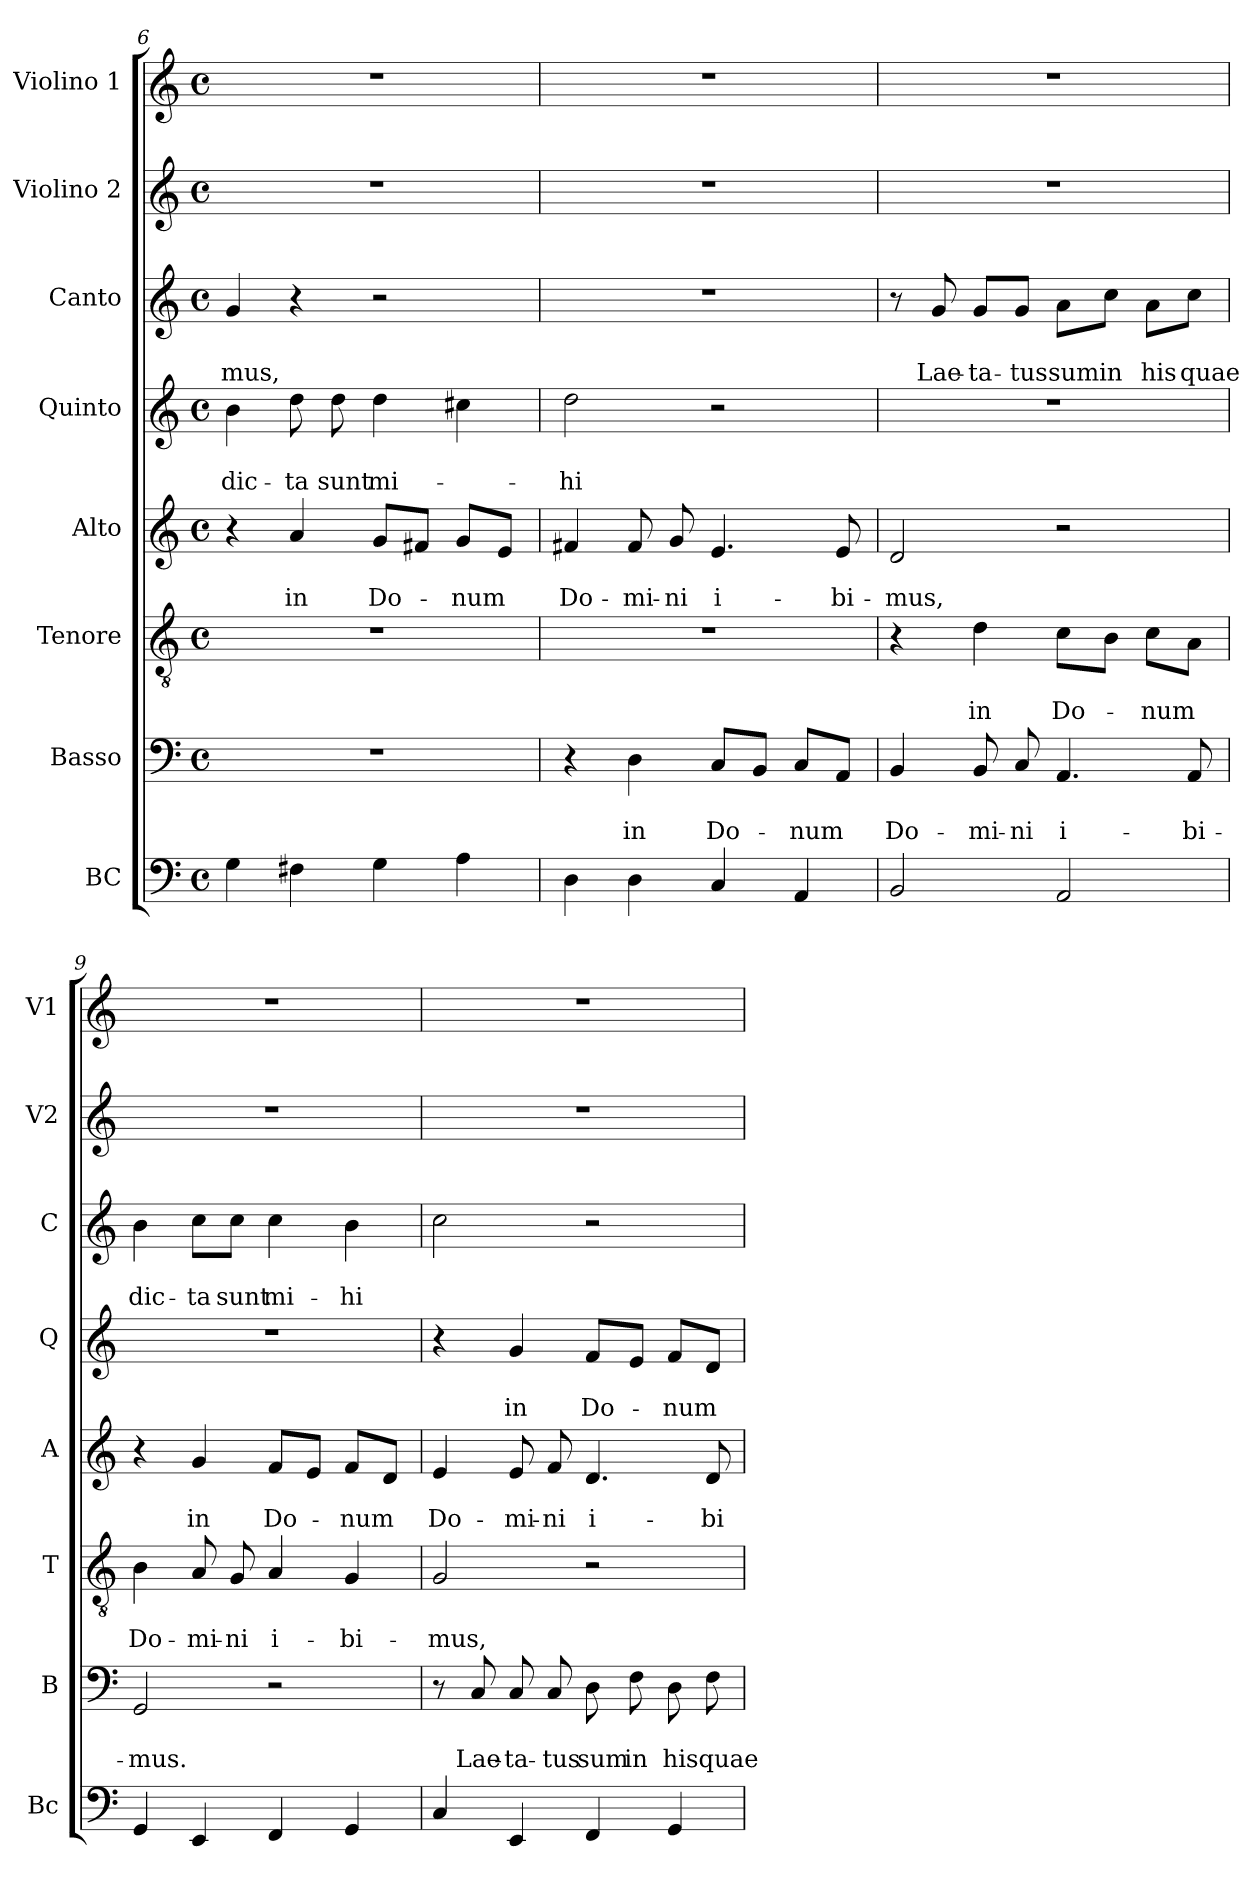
**kern	**kern	**text	**text	**kern	**text	**text	**kern	**text	**text	**kern	**text	**text	**kern	**text	**text	**kern	**kern
*part8	*part7	*part7	*part7	*part6	*part6	*part6	*part5	*part5	*part5	*part4	*part4	*part4	*part3	*part3	*part3	*part2	*part1
*staff8	*staff7	*staff7	*staff7	*staff6	*staff6	*staff6	*staff5	*staff5	*staff5	*staff4	*staff4	*staff4	*staff3	*staff3	*staff3	*staff2	*staff1
*I"BC	*I"Basso	*	*	*I"Tenore	*	*	*I"Alto	*	*	*I"Quinto	*	*	*I"Canto	*	*	*I"Violino 2	*I"Violino 1
*I'Bc	*I'B	*	*	*I'T	*	*	*I'A	*	*	*I'Q	*	*	*I'C	*	*	*I'V2	*I'V1
*clefF4	*clefF4	*	*	*clefGv2	*	*	*clefG2	*	*	*clefG2	*	*	*clefG2	*	*	*clefG2	*clefG2
*k[]	*k[]	*	*	*k[]	*	*	*k[]	*	*	*k[]	*	*	*k[]	*	*	*k[]	*k[]
*C:	*C:	*	*	*C:	*	*	*C:	*	*	*C:	*	*	*C:	*	*	*C:	*C:
*M4/4	*M4/4	*	*	*M4/4	*	*	*M4/4	*	*	*M4/4	*	*	*M4/4	*	*	*M4/4	*M4/4
*met(c)	*met(c)	*	*	*met(c)	*	*	*met(c)	*	*	*met(c)	*	*	*met(c)	*	*	*met(c)	*met(c)
=6	=6	=6	=6	=6	=6	=6	=6	=6	=6	=6	=6	=6	=6	=6	=6	=6	=6
!	!	!	!	!	!	!	!	!	!	!	!	!LO:LY:b	!	!	!LO:LY:b	!	!
4G\	1r	.	.	1r	.	.	4r	.	.	4b\	.	dic-	4g/	.	-mus,	1r	1r
!	!	!	!	!	!	!	!	!	!LO:LY:b	!	!	!LO:LY:b	!	!	!	!	!
4F#X\	.	.	.	.	.	.	4a/	.	in	8dd\	.	-ta	4r	.	.	.	.
!	!	!	!	!	!	!	!	!	!	!	!	!LO:LY:b	!	!	!	!	!
.	.	.	.	.	.	.	.	.	.	8dd\	.	sunt	.	.	.	.	.
!	!	!	!	!	!	!	!	!	!LO:LY:b	!	!	!LO:LY:b	!	!	!	!	!
4G\	.	.	.	.	.	.	8g/L	.	Do-	4dd\	.	mi-	2r	.	.	.	.
.	.	.	.	.	.	.	8f#X/J	.	.	.	.	.	.	.	.	.	.
!	!	!	!	!	!	!	!	!	!LO:LY:b	!	!	!	!	!	!	!	!
4A\	.	.	.	.	.	.	8g/L	.	-num	4cc#X\	.	.	.	.	.	.	.
.	.	.	.	.	.	.	8e/J	.	.	.	.	.	.	.	.	.	.
=7	=7	=7	=7	=7	=7	=7	=7	=7	=7	=7	=7	=7	=7	=7	=7	=7	=7
!	!	!	!	!	!	!	!	!	!LO:LY:b	!	!	!LO:LY:b	!	!	!	!	!
4D\	4r	.	.	1r	.	.	4f#X/	.	Do-	2dd\	.	-hi	1r	.	.	1r	1r
!	!	!	!LO:LY:b	!	!	!	!	!	!LO:LY:b	!	!	!	!	!	!	!	!
4D\	4D\	.	in	.	.	.	8f#/	.	-mi-	.	.	.	.	.	.	.	.
!	!	!	!	!	!	!	!	!	!LO:LY:b	!	!	!	!	!	!	!	!
.	.	.	.	.	.	.	8g/	.	-ni	.	.	.	.	.	.	.	.
!	!	!	!LO:LY:b	!	!	!	!	!	!LO:LY:b	!	!	!	!	!	!	!	!
4C/	8C/L	.	Do-	.	.	.	4.e/	.	i-	2r	.	.	.	.	.	.	.
.	8BB/J	.	.	.	.	.	.	.	.	.	.	.	.	.	.	.	.
!	!	!	!LO:LY:b	!	!	!	!	!	!	!	!	!	!	!	!	!	!
4AA/	8C/L	.	-num	.	.	.	.	.	.	.	.	.	.	.	.	.	.
!	!	!	!	!	!	!	!	!	!LO:LY:b	!	!	!	!	!	!	!	!
.	8AA/J	.	.	.	.	.	8e/	.	-bi-	.	.	.	.	.	.	.	.
=8	=8	=8	=8	=8	=8	=8	=8	=8	=8	=8	=8	=8	=8	=8	=8	=8	=8
!	!	!	!LO:LY:b	!	!	!	!	!	!LO:LY:b	!	!	!	!	!	!	!	!
2BB/	4BB/	.	Do-	4r	.	.	2d/	.	-mus,	1r	.	.	8r	.	.	1r	1r
!	!	!	!	!	!	!	!	!	!	!	!	!	!	!	!LO:LY:b	!	!
.	.	.	.	.	.	.	.	.	.	.	.	.	8g/	.	Lae-	.	.
!	!	!	!LO:LY:b	!	!	!LO:LY:b	!	!	!	!	!	!	!	!	!LO:LY:b	!	!
.	8BB/	.	-mi-	4d\	.	in	.	.	.	.	.	.	8g/L	.	-ta-	.	.
!	!	!	!LO:LY:b	!	!	!	!	!	!	!	!	!	!	!	!LO:LY:b	!	!
.	8C/	.	-ni	.	.	.	.	.	.	.	.	.	8g/J	.	-tus	.	.
!	!	!	!LO:LY:b	!	!	!LO:LY:b	!	!	!	!	!	!	!	!	!LO:LY:b	!	!
2AA/	4.AA/	.	i-	8c\L	.	Do-	2r	.	.	.	.	.	8a\L	.	sum	.	.
!	!	!	!	!	!	!	!	!	!	!	!	!	!	!	!LO:LY:b	!	!
.	.	.	.	8B\J	.	.	.	.	.	.	.	.	8cc\J	.	in	.	.
!	!	!	!	!	!	!LO:LY:b	!	!	!	!	!	!	!	!	!LO:LY:b	!	!
.	.	.	.	8c\L	.	-num	.	.	.	.	.	.	8a\L	.	his	.	.
!	!	!	!LO:LY:b	!	!	!	!	!	!	!	!	!	!	!	!LO:LY:b	!	!
.	8AA/	.	-bi-	8A\J	.	.	.	.	.	.	.	.	8cc\J	.	quae	.	.
!!LO:LB:g=z
=9	=9	=9	=9	=9	=9	=9	=9	=9	=9	=9	=9	=9	=9	=9	=9	=9	=9
!	!	!	!LO:LY:b	!	!	!LO:LY:b	!	!	!	!	!	!	!	!	!LO:LY:b	!	!
4GG/	2GG/	.	-mus.	4B\	.	Do-	4r	.	.	1r	.	.	4b\	.	dic-	1r	1r
!	!	!	!	!	!	!LO:LY:b	!	!	!LO:LY:b	!	!	!	!	!	!LO:LY:b	!	!
4EE/	.	.	.	8A/	.	-mi-	4g/	.	in	.	.	.	8cc\L	.	-ta	.	.
!	!	!	!	!	!	!LO:LY:b	!	!	!	!	!	!	!	!	!LO:LY:b	!	!
.	.	.	.	8G/	.	-ni	.	.	.	.	.	.	8cc\J	.	sunt	.	.
!	!	!	!	!	!	!LO:LY:b	!	!	!LO:LY:b	!	!	!	!	!	!LO:LY:b	!	!
4FF/	2r	.	.	4A/	.	i-	8f/L	.	Do-	.	.	.	4cc\	.	mi-	.	.
.	.	.	.	.	.	.	8e/J	.	.	.	.	.	.	.	.	.	.
!	!	!	!	!	!	!LO:LY:b	!	!	!LO:LY:b	!	!	!	!	!	!LO:LY:b	!	!
4GG/	.	.	.	4G/	.	-bi-	8f/L	.	-num	.	.	.	4b\	.	-hi	.	.
.	.	.	.	.	.	.	8d/J	.	.	.	.	.	.	.	.	.	.
=10	=10	=10	=10	=10	=10	=10	=10	=10	=10	=10	=10	=10	=10	=10	=10	=10	=10
!	!	!	!	!	!	!LO:LY:b	!	!	!LO:LY:b	!	!	!	!	!	!	!	!
4C/	8r	.	.	2G/	.	-mus,	4e/	.	Do-	4r	.	.	2cc\	.	.	1r	1r
!	!	!	!LO:LY:b	!	!	!	!	!	!	!	!	!	!	!	!	!	!
.	8C/	.	Lae-	.	.	.	.	.	.	.	.	.	.	.	.	.	.
!	!	!	!LO:LY:b	!	!	!	!	!	!LO:LY:b	!	!	!LO:LY:b	!	!	!	!	!
4EE/	8C/	.	-ta-	.	.	.	8e/	.	-mi-	4g/	.	in	.	.	.	.	.
!	!	!	!LO:LY:b	!	!	!	!	!	!LO:LY:b	!	!	!	!	!	!	!	!
.	8C/	.	-tus	.	.	.	8f/	.	-ni	.	.	.	.	.	.	.	.
!	!	!	!LO:LY:b	!	!	!	!	!	!LO:LY:b	!	!	!LO:LY:b	!	!	!	!	!
4FF/	8D\	.	sum	2r	.	.	4.d/	.	i-	8f/L	.	Do-	2r	.	.	.	.
!	!	!	!LO:LY:b	!	!	!	!	!	!	!	!	!	!	!	!	!	!
.	8F\	.	in	.	.	.	.	.	.	8e/J	.	.	.	.	.	.	.
!	!	!	!LO:LY:b	!	!	!	!	!	!	!	!	!LO:LY:b	!	!	!	!	!
4GG/	8D\	.	his	.	.	.	.	.	.	8f/L	.	-num	.	.	.	.	.
!	!	!	!LO:LY:b	!	!	!	!	!	!LO:LY:b	!	!	!	!	!	!	!	!
.	8F\	.	quae	.	.	.	8d/	.	-bi-	8d/J	.	.	.	.	.	.	.
=	=	=	=	=	=	=	=	=	=	=	=	=	=	=	=	=	=
*-	*-	*-	*-	*-	*-	*-	*-	*-	*-	*-	*-	*-	*-	*-	*-	*-	*-
